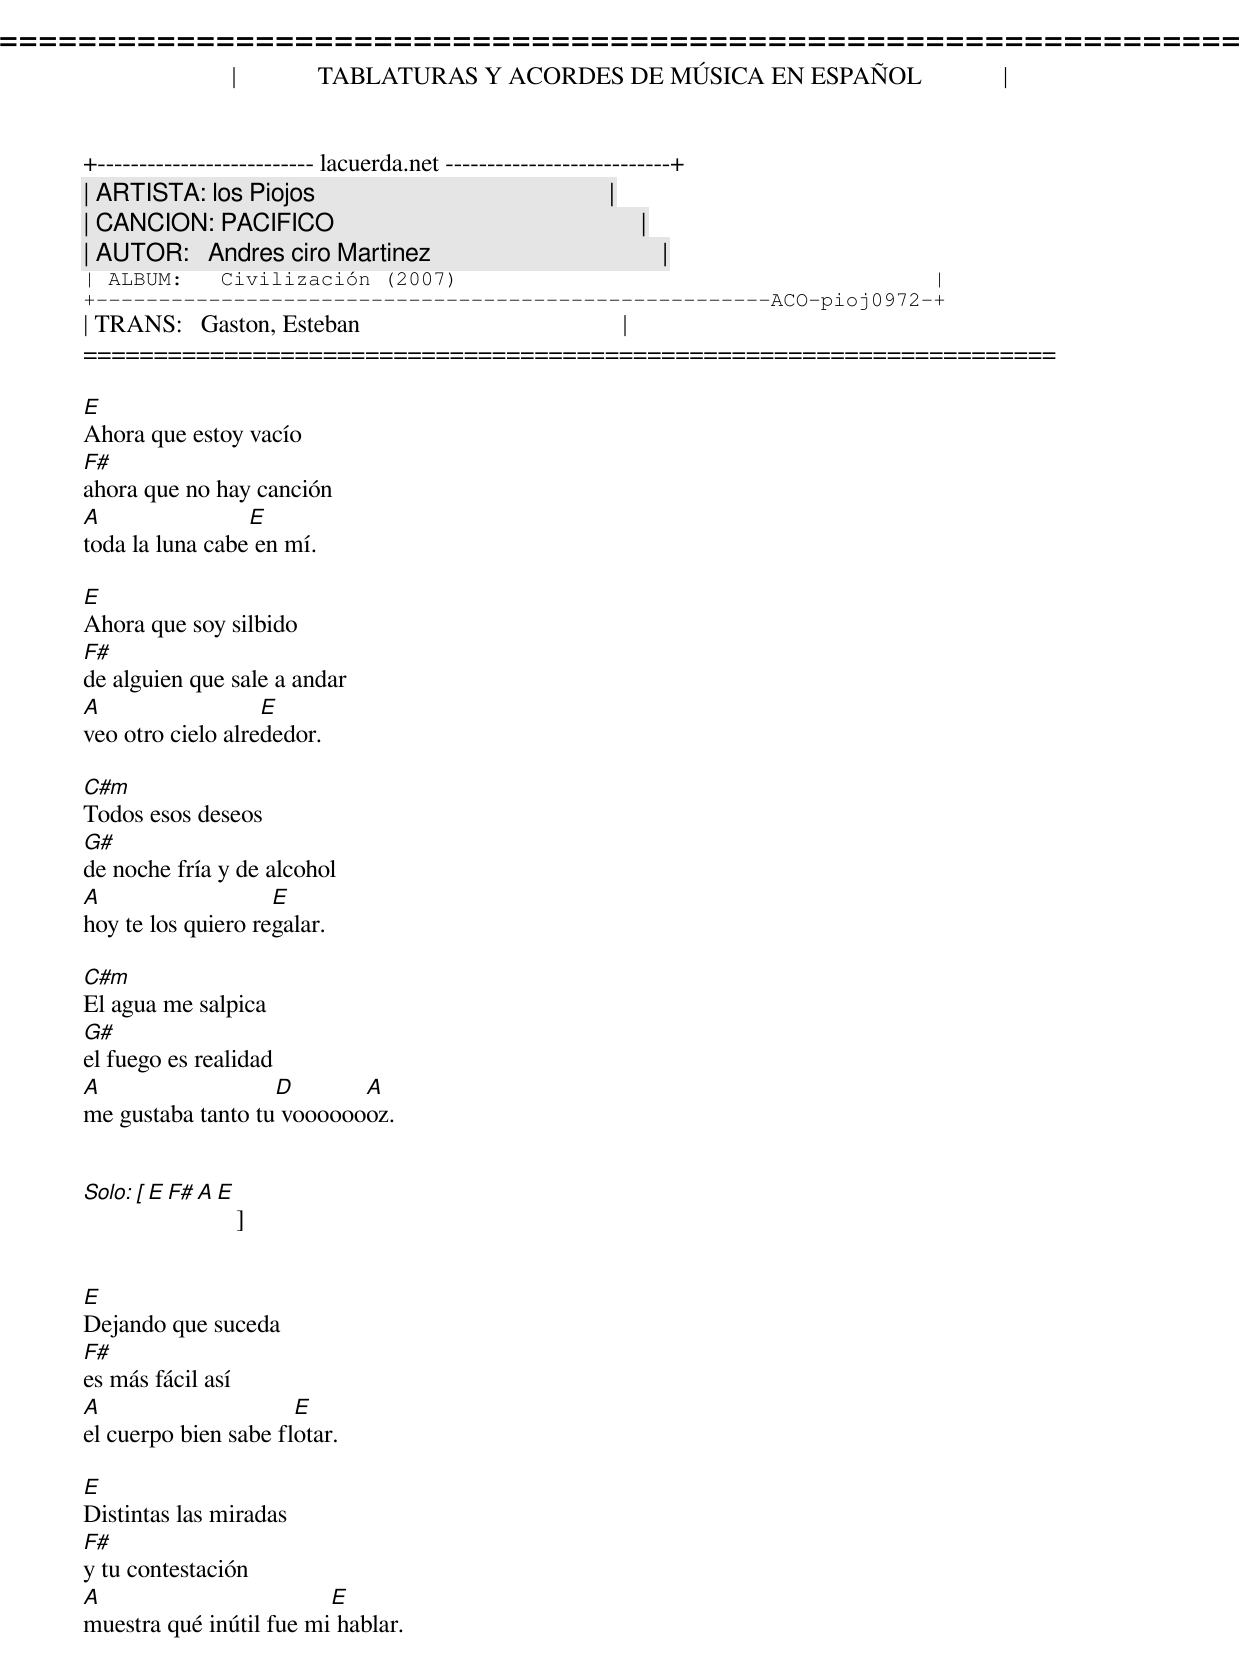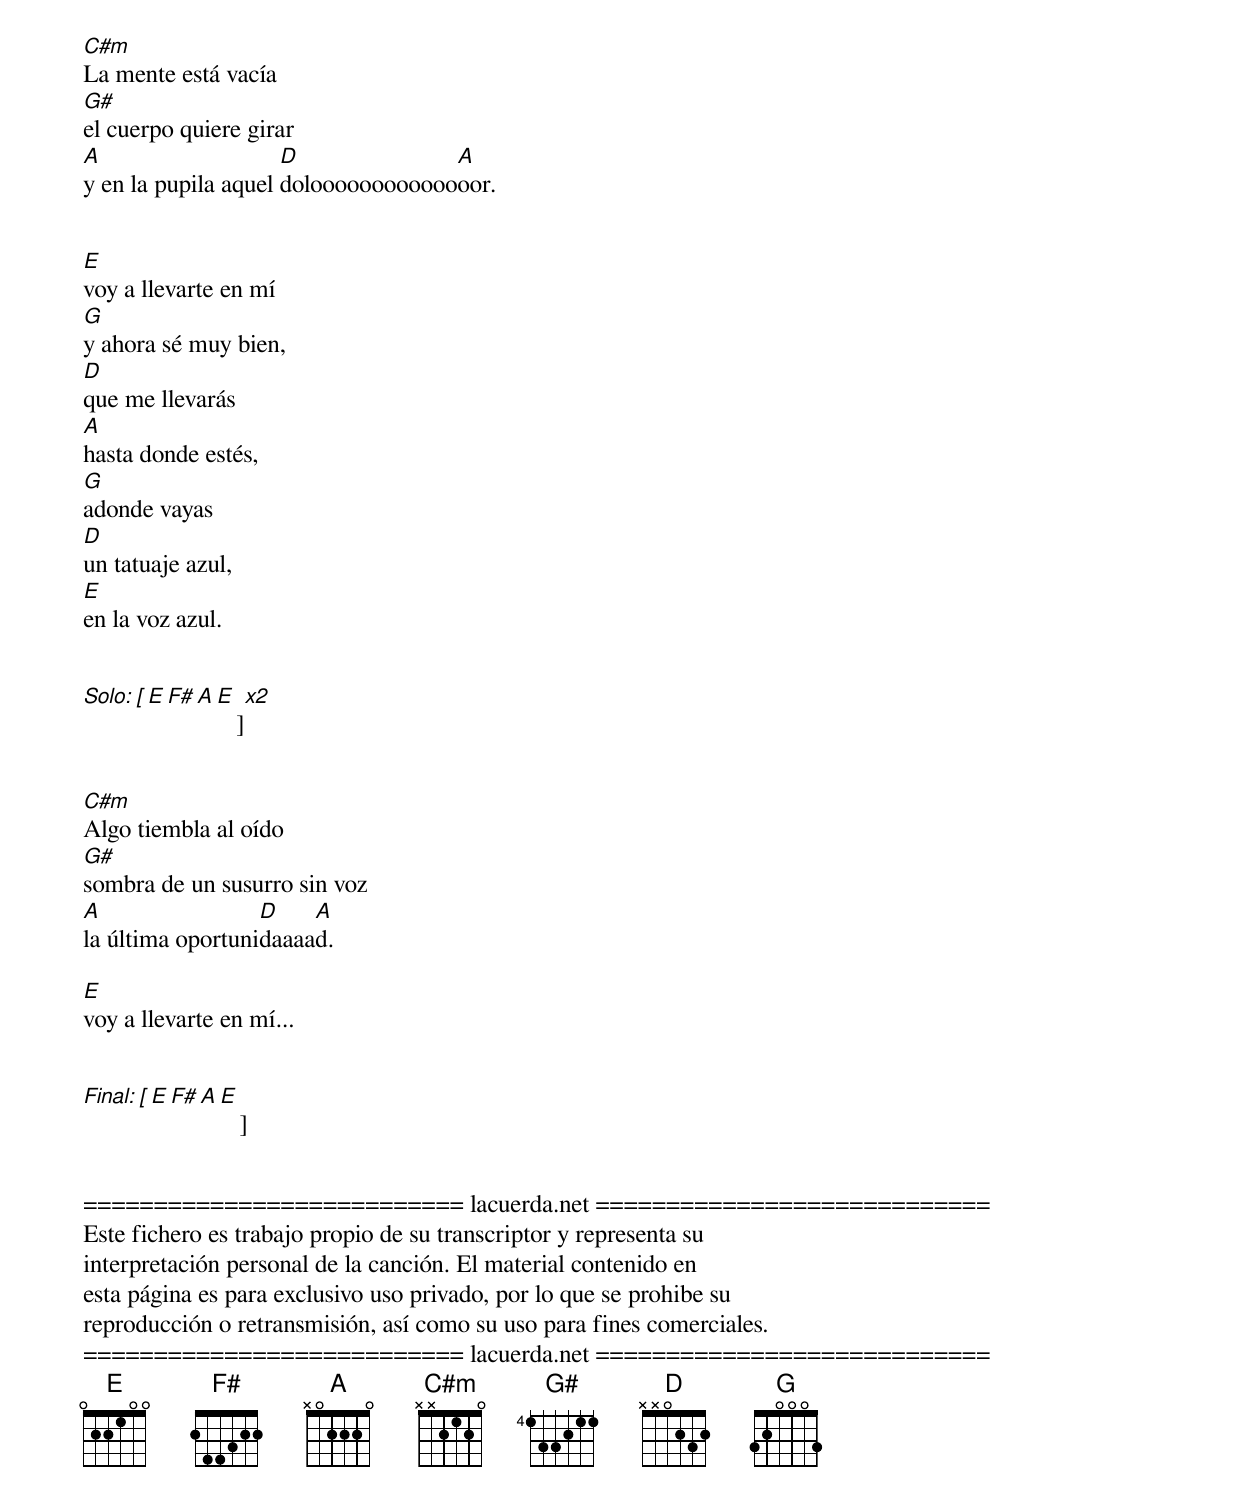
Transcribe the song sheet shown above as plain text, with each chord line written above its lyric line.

=====================================================================
|             TABLATURAS Y ACORDES DE MÚSICA EN ESPAÑOL             |
+-------------------------- lacuerda.net ---------------------------+
| ARTISTA: los Piojos                                               |
| CANCION: PACIFICO                                                 |
| AUTOR:   Andres ciro Martinez                                     |
| ALBUM:   Civilización (2007)                                      |
+------------------------------------------------------ACO-pioj0972-+
| TRANS:   Gaston, Esteban                                          |
=====================================================================

E
Ahora que estoy vacío
F#
ahora que no hay canción
A                E
toda la luna cabe en mí.

E
Ahora que soy silbido
F#
de alguien que sale a andar
A                  E
veo otro cielo alrededor.

C#m
Todos esos deseos
G#
de noche fría y de alcohol
A                   E
hoy te los quiero regalar.

C#m
El agua me salpica
G#
el fuego es realidad
A                  D       A
me gustaba tanto tu voooooooz.


Solo: [ E F# A E ]


E
Dejando que suceda
F#
es más fácil así
A                     E
el cuerpo bien sabe flotar.

E
Distintas las miradas
F#
y tu contestación
A                        E
muestra qué inútil fue mi hablar.

C#m
La mente está vacía
G#
el cuerpo quiere girar
A                    D              A
y en la pupila aquel doloooooooooooooor.


E
voy a llevarte en mí
G
y ahora sé muy bien,
D
que me llevarás
A
hasta donde estés,
G
adonde vayas
D
un tatuaje azul,
E
en la voz azul.


Solo: [ E F# A E ] x2


C#m
Algo tiembla al oído
G#
sombra de un susurro sin voz
A                 D    A
la última oportunidaaaad.

E
voy a llevarte en mí...


Final: [ E F# A E ]


=========================== lacuerda.net ============================
Este fichero es trabajo propio de su transcriptor y representa su
interpretación personal de la canción. El material contenido en
esta página es para exclusivo uso privado, por lo que se prohibe su
reproducción o retransmisión, así como su uso para fines comerciales.
=========================== lacuerda.net ============================
